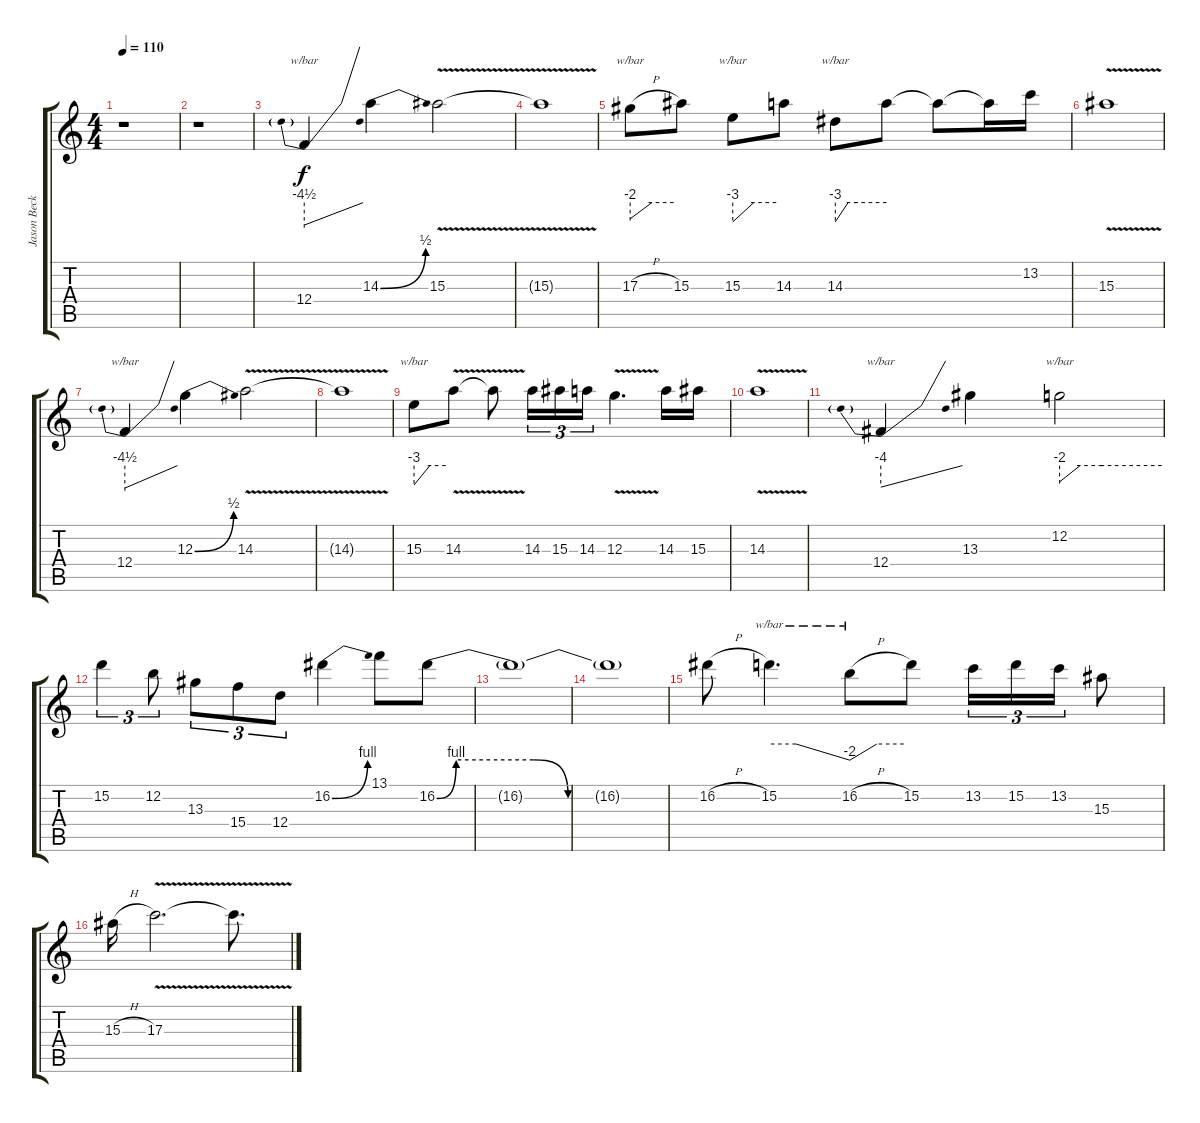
\track ("Jason Becker" "Jason Beck") {instrument distortionguitar}
\staff {score tabs}
\tuning (E4 B3 G3 D3 A2 E2) {hide}
\ts (4 4)
\tempo 110
\clef g2
\ks c
r.1{dy f instrument distortionguitar} |
r.1 |
12.4.4{tbe (predivedive default 0 -18 60 0)} 14.3{be (bend 0 0 60 2)}.4 15.3{v}.2 |
15.3{t}.1 |
17.3{h}.8{tbe (custom default 0 -8 30 0 60 0)} 15.3.8 15.3.8{tbe (custom default 0 -12 29 0 60 0)} 14.3.8 14.3.8{tbe (custom default 0 -12 15 0 26 0 60 0)} 14.3{t}.8 14.3{t}.8 14.3{t}.16 13.2.16 |
15.3{v}.1 |
12.4.4{tbe (predivedive default 0 -18 60 0)} 12.3{be (bend 0 0 60 2)}.4 14.3{v}.2 |
14.3{t}.1 |
15.3.8{tbe (custom default 0 -12 30 0 60 0)} 14.3{v}.8 14.3{t}.8 14.3.16{tu (3 2)} 15.3.16{tu (3 2)} 14.3.16{tu (3 2)} 12.3{v}.4{d} 14.3.16 15.3.16 |
14.3{v}.1 |
12.4.4{tbe (predivedive default 0 -16 60 0)} 13.3.4 12.2.2{tbe (custom default 0 -8 12 0 25 0 60 0)} |
15.2.4{tu (3 2)} 12.2.8{tu (3 2)} 13.3.8{tu (3 2)} 15.4.8{tu (3 2)} 12.4.8{tu (3 2)} 16.2{be (bend 0 0 60 4)}.4 13.1.8 16.2{be (custom 0 0 5 4 25 4 34 0 60 0)}.8 |
16.2{t}.1 |
16.2{t}.1 |
16.2{h}.8 15.2.4{d tbe (custom default 0 0 20 0 60 -8)} 16.2{h}.8{tbe (custom default 0 -8 30 0 60 0)} 15.2.8 13.2.16{tu (3 2)} 15.2.16{tu (3 2)} 13.2.16{tu (3 2)} 15.3.8 |
15.3{h}.16 17.3{v}.2{d} 17.3{t}.8{d}
